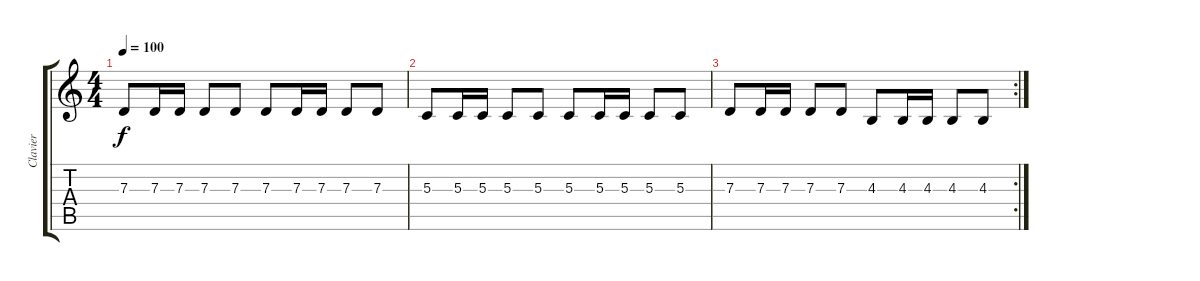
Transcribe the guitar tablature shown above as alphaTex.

\track ("Clavier" "Clavier") {instrument rockorgan}
\staff {score tabs}
\tuning (E4 B3 G3 D3 A2 E2) {hide}
\ts (4 4)
\tempo 100
\clef g2
\ks c
7.3.8{dy f} 7.3.16 7.3.16 7.3.8 7.3.8 7.3.8 7.3.16 7.3.16 7.3.8 7.3.8 |
5.3.8 5.3.16 5.3.16 5.3.8 5.3.8 5.3.8 5.3.16 5.3.16 5.3.8 5.3.8 |
\rc 2
7.3.8 7.3.16 7.3.16 7.3.8 7.3.8 4.3.8 4.3.16 4.3.16 4.3.8 4.3.8
